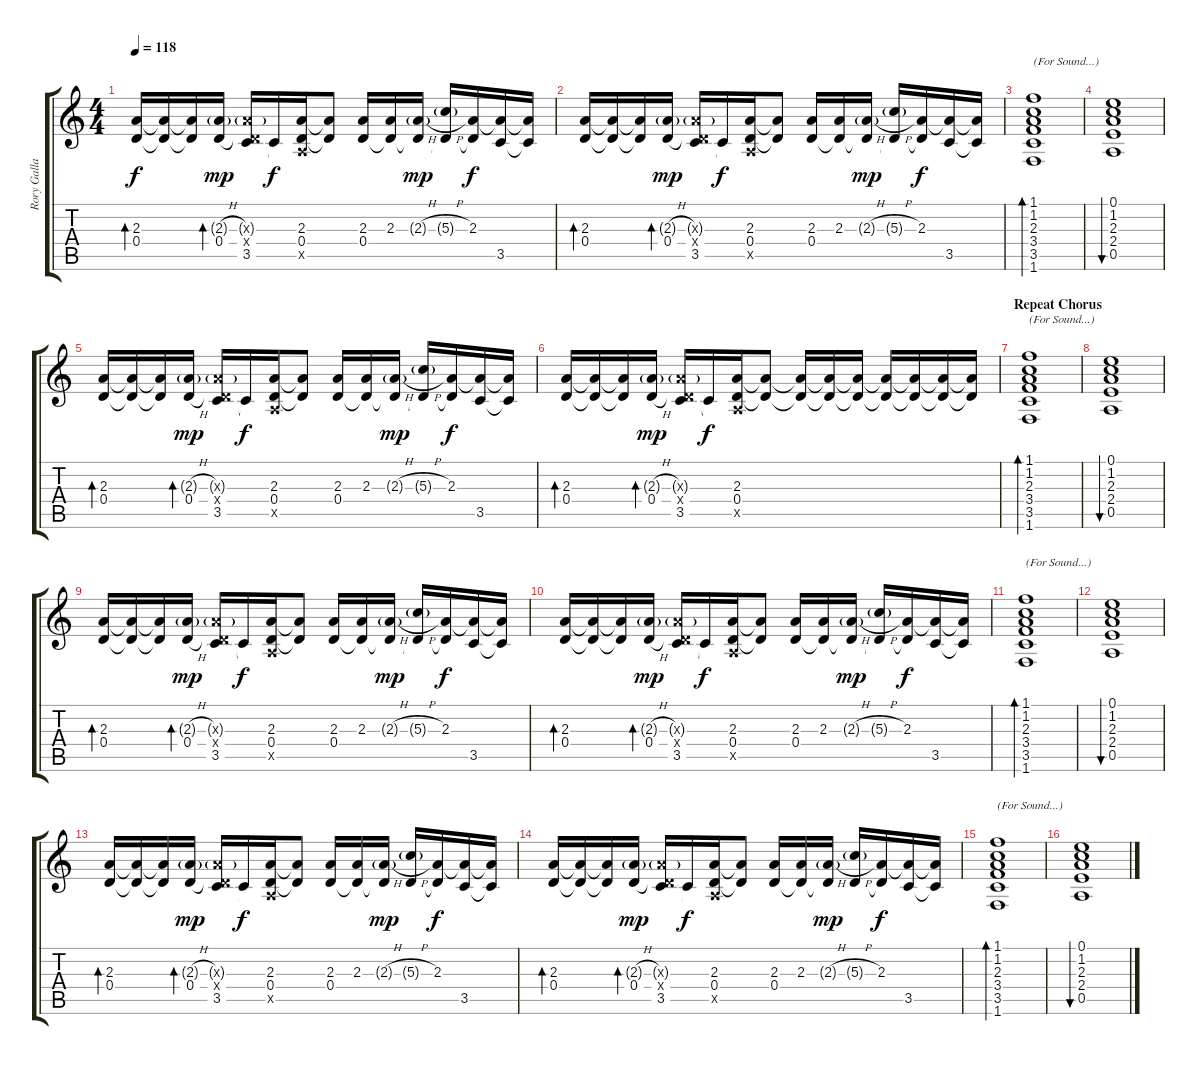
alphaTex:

\track ("Rory Gallagher (For Sound)" "Rory Galla") {instrument electricguitarclean}
\staff {score tabs}
\tuning (E4 B3 G3 D3 A2 E2) {hide}
\ts (4 4)
\tempo 118
\clef g2
\ks c
(2.3 0.4).16{bd 60 dy f volume 10} (2.3{t} 0.4{t}).16 (2.3{t} 0.4{t}).16 (2.3{h g} 0.4{h}).16{bd 120 dy mp} (2.3{g x} 0.4{x} 3.5).16 3.5{t}.16{dy f} (2.3 0.4 0.5{x}).16 (2.3{t} 0.4{t}).8 (2.3 0.4).16 (2.3 0.4{t}).16 (2.3{h g} 0.4{t}).16{dy mp} (5.3{h g} 0.4{t}).16 (2.3 0.4{t}).16{dy f} (2.3{t} 3.5).16 (2.3{t} 3.5{t}).16 |
(2.3 0.4).16{bd 60} (2.3{t} 0.4{t}).16 (2.3{t} 0.4{t}).16 (2.3{h g} 0.4{h}).16{bd 120 dy mp} (2.3{g x} 0.4{x} 3.5).16 3.5{t}.16{dy f} (2.3 0.4 0.5{x}).16 (2.3{t} 0.4{t}).8 (2.3 0.4).16 (2.3 0.4{t}).16 (2.3{h g} 0.4{t}).16{dy mp} (5.3{h g} 0.4{t}).16 (2.3 0.4{t}).16{dy f} (2.3{t} 3.5).16 (2.3{t} 3.5{t}).16 |
(1.1 1.2 2.3 3.4 3.5 1.6).1{bd 240 txt "(For Sound...)" volume 12} |
(0.1 1.2 2.3 2.4 0.5).1{bu 240} |
(2.3 0.4).16{bd 60 volume 10} (2.3{t} 0.4{t}).16 (2.3{t} 0.4{t}).16 (2.3{h g} 0.4{h}).16{bd 120 dy mp} (2.3{g x} 0.4{x} 3.5).16 3.5{t}.16{dy f} (2.3 0.4 0.5{x}).16 (2.3{t} 0.4{t}).8 (2.3 0.4).16 (2.3 0.4{t}).16 (2.3{h g} 0.4{t}).16{dy mp} (5.3{h g} 0.4{t}).16 (2.3 0.4{t}).16{dy f} (2.3{t} 3.5).16 (2.3{t} 3.5{t}).16 |
(2.3 0.4).16{bd 60 volume 16} (2.3{t} 0.4{t}).16 (2.3{t} 0.4{t}).16 (2.3{h g} 0.4{h}).16{bd 120 dy mp} (2.3{g x} 0.4{x} 3.5).16 3.5{t}.16{dy f} (2.3 0.4 0.5{x}).16 (2.3{t} 0.4{t}).8 (2.3{t} 0.4{t}).16 (2.3{t} 0.4{t}).16 (2.3{t} 0.4{t}).16 (2.3{t} 0.4{t}).16 (2.3{t} 0.4{t}).16 (2.3{t} 0.4{t}).16 (2.3{t} 0.4{t}).16 |
\section ("" "Repeat Chorus")
(1.1 1.2 2.3 3.4 3.5 1.6).1{bd 240 txt "(For Sound...)" volume 12} |
(0.1 1.2 2.3 2.4 0.5).1{bu 240} |
(2.3 0.4).16{bd 60 volume 10} (2.3{t} 0.4{t}).16 (2.3{t} 0.4{t}).16 (2.3{h g} 0.4{h}).16{bd 120 dy mp} (2.3{g x} 0.4{x} 3.5).16 3.5{t}.16{dy f} (2.3 0.4 0.5{x}).16 (2.3{t} 0.4{t}).8 (2.3 0.4).16 (2.3 0.4{t}).16 (2.3{h g} 0.4{t}).16{dy mp} (5.3{h g} 0.4{t}).16 (2.3 0.4{t}).16{dy f} (2.3{t} 3.5).16 (2.3{t} 3.5{t}).16 |
(2.3 0.4).16{bd 60} (2.3{t} 0.4{t}).16 (2.3{t} 0.4{t}).16 (2.3{h g} 0.4{h}).16{bd 120 dy mp} (2.3{g x} 0.4{x} 3.5).16 3.5{t}.16{dy f} (2.3 0.4 0.5{x}).16 (2.3{t} 0.4{t}).8 (2.3 0.4).16 (2.3 0.4{t}).16 (2.3{h g} 0.4{t}).16{dy mp} (5.3{h g} 0.4{t}).16 (2.3 0.4{t}).16{dy f} (2.3{t} 3.5).16 (2.3{t} 3.5{t}).16 |
(1.1 1.2 2.3 3.4 3.5 1.6).1{bd 240 txt "(For Sound...)" volume 12} |
(0.1 1.2 2.3 2.4 0.5).1{bu 240} |
(2.3 0.4).16{bd 60 volume 10} (2.3{t} 0.4{t}).16 (2.3{t} 0.4{t}).16 (2.3{h g} 0.4{h}).16{bd 120 dy mp} (2.3{g x} 0.4{x} 3.5).16 3.5{t}.16{dy f} (2.3 0.4 0.5{x}).16 (2.3{t} 0.4{t}).8 (2.3 0.4).16 (2.3 0.4{t}).16 (2.3{h g} 0.4{t}).16{dy mp} (5.3{h g} 0.4{t}).16 (2.3 0.4{t}).16{dy f} (2.3{t} 3.5).16 (2.3{t} 3.5{t}).16 |
(2.3 0.4).16{bd 60} (2.3{t} 0.4{t}).16 (2.3{t} 0.4{t}).16 (2.3{h g} 0.4{h}).16{bd 120 dy mp} (2.3{g x} 0.4{x} 3.5).16 3.5{t}.16{dy f} (2.3 0.4 0.5{x}).16 (2.3{t} 0.4{t}).8 (2.3 0.4).16 (2.3 0.4{t}).16 (2.3{h g} 0.4{t}).16{dy mp} (5.3{h g} 0.4{t}).16 (2.3 0.4{t}).16{dy f} (2.3{t} 3.5).16 (2.3{t} 3.5{t}).16 |
(1.1 1.2 2.3 3.4 3.5 1.6).1{bd 240 txt "(For Sound...)" volume 12} |
(0.1 1.2 2.3 2.4 0.5).1{bu 240}
